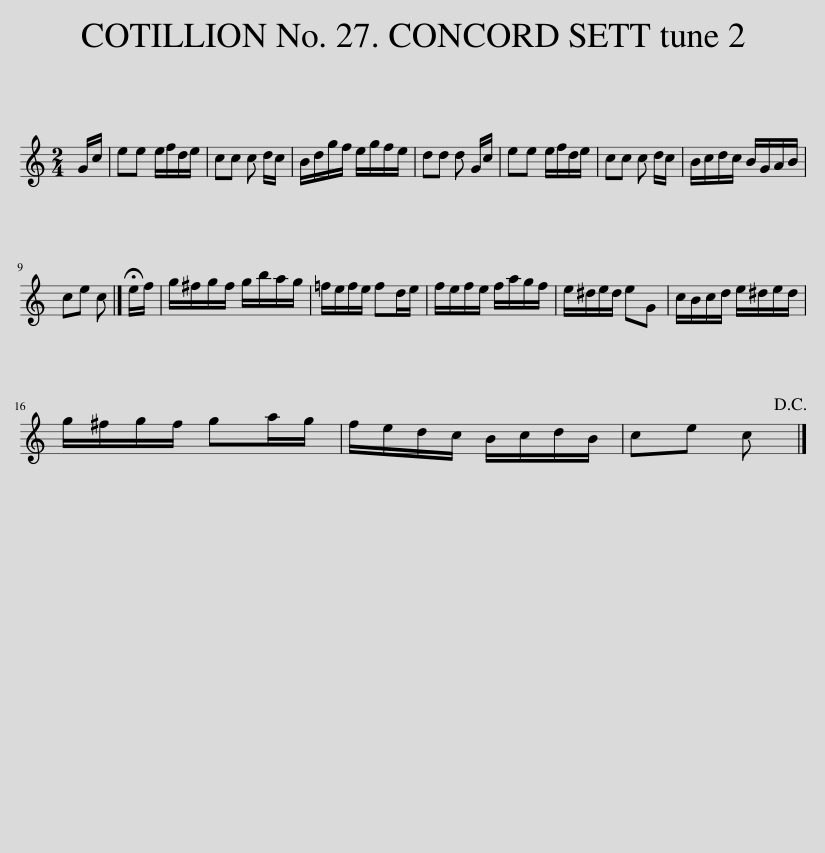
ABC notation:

X:1
L:1/8
M:2/4
I:linebreak $
K:C
V:1 treble
V:1
 G/c/ | ee e/f/d/e/ | cc c d/c/ | B/d/g/f/ e/g/f/e/ | dd d G/c/ | %5
 ee e/f/d/e/ | cc c d/c/ | B/c/d/c/ B/G/A/B/ |$ ce c |] !fermata!e/f/ | %10
 g/^f/g/f/ g/b/a/g/ | =f/e/f/e/ fd/e/ | f/e/f/e/ f/a/g/f/ | e/^d/e/d/ eG | c/B/c/d/ e/^d/e/d/ |$ %15
 g/^f/g/f/ ga/g/ | f/e/d/c/ B/c/d/B/ | ce c!D.C.! |] %18
